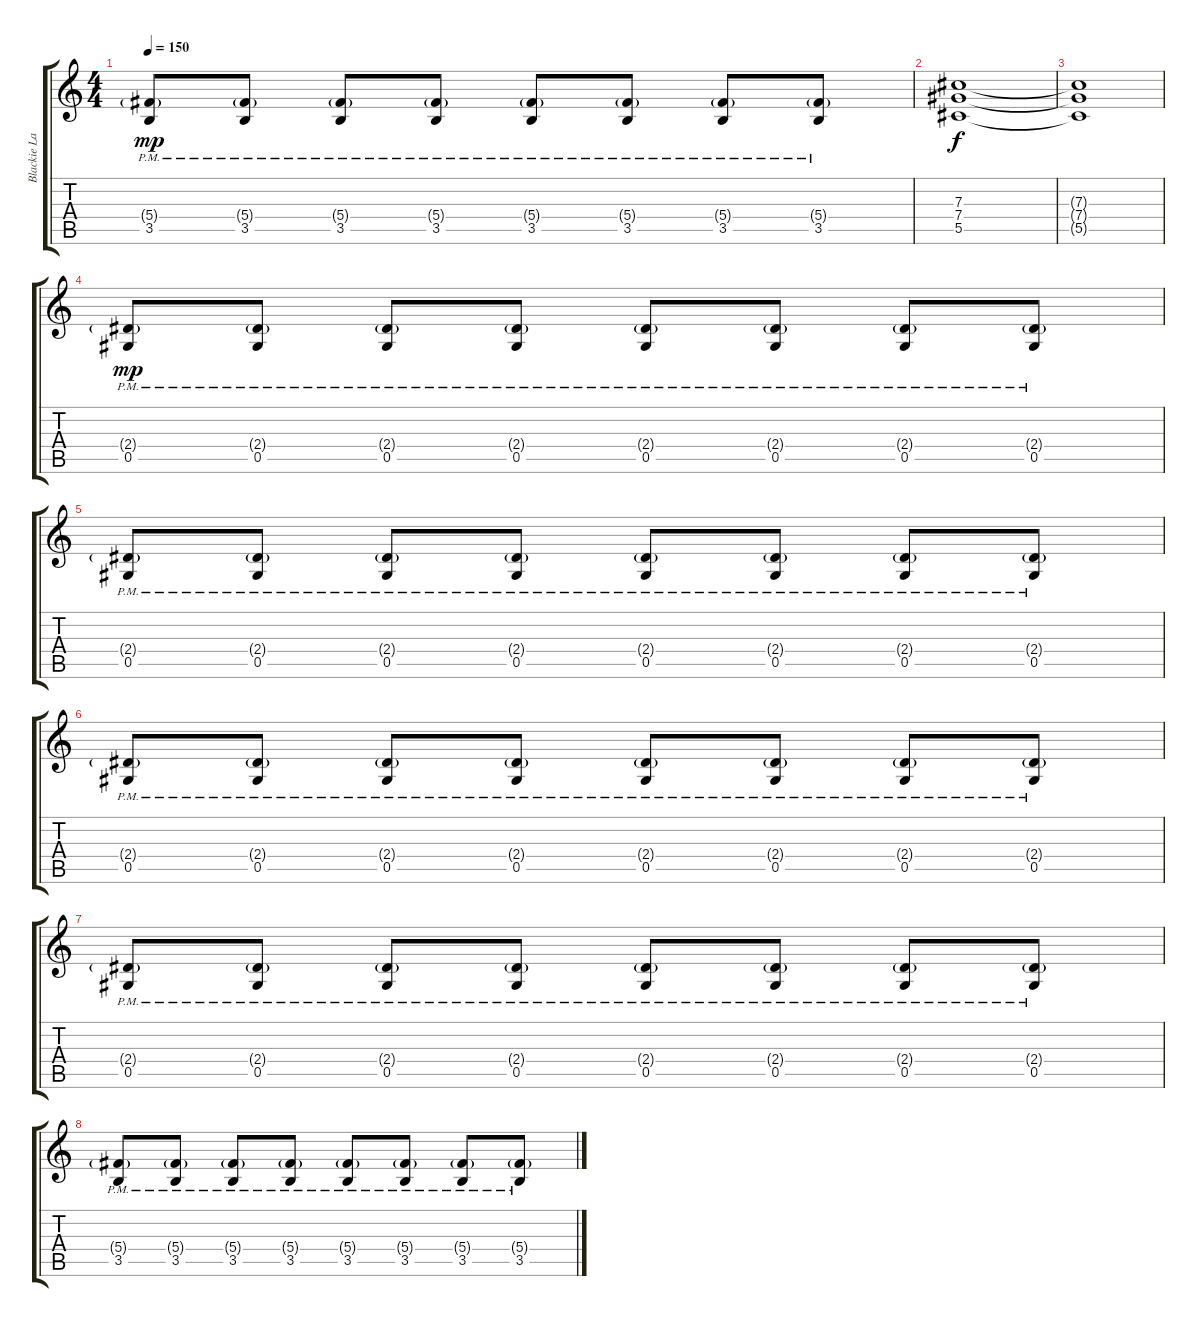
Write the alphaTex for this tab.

\track ("Blackie Lawless" "Blackie La") {instrument distortionguitar}
\staff {score tabs}
\tuning (Eb4 Bb3 Gb3 Db3 Ab2 Eb2) {hide}
\ts (4 4)
\tempo 150
\clef g2
\ks c
(5.4{g pm} 3.5{pm}).8{dy mp} (5.4{g pm} 3.5{pm}).8 (5.4{g pm} 3.5{pm}).8 (5.4{g pm} 3.5{pm}).8 (5.4{g pm} 3.5{pm}).8 (5.4{g pm} 3.5{pm}).8 (5.4{g pm} 3.5{pm}).8 (5.4{g pm} 3.5{pm}).8 |
(7.3 7.4 5.5).1{dy f} |
(7.3{t} 7.4{t} 5.5{t}).1 |
(2.4{g pm} 0.5{pm}).8{dy mp} (2.4{g pm} 0.5{pm}).8 (2.4{g pm} 0.5{pm}).8 (2.4{g pm} 0.5{pm}).8 (2.4{g pm} 0.5{pm}).8 (2.4{g pm} 0.5{pm}).8 (2.4{g pm} 0.5{pm}).8 (2.4{g pm} 0.5{pm}).8 |
(2.4{g pm} 0.5{pm}).8 (2.4{g pm} 0.5{pm}).8 (2.4{g pm} 0.5{pm}).8 (2.4{g pm} 0.5{pm}).8 (2.4{g pm} 0.5{pm}).8 (2.4{g pm} 0.5{pm}).8 (2.4{g pm} 0.5{pm}).8 (2.4{g pm} 0.5{pm}).8 |
(2.4{g pm} 0.5{pm}).8 (2.4{g pm} 0.5{pm}).8 (2.4{g pm} 0.5{pm}).8 (2.4{g pm} 0.5{pm}).8 (2.4{g pm} 0.5{pm}).8 (2.4{g pm} 0.5{pm}).8 (2.4{g pm} 0.5{pm}).8 (2.4{g pm} 0.5{pm}).8 |
(2.4{g pm} 0.5{pm}).8 (2.4{g pm} 0.5{pm}).8 (2.4{g pm} 0.5{pm}).8 (2.4{g pm} 0.5{pm}).8 (2.4{g pm} 0.5{pm}).8 (2.4{g pm} 0.5{pm}).8 (2.4{g pm} 0.5{pm}).8 (2.4{g pm} 0.5{pm}).8 |
(5.4{g pm} 3.5{pm}).8 (5.4{g pm} 3.5{pm}).8 (5.4{g pm} 3.5{pm}).8 (5.4{g pm} 3.5{pm}).8 (5.4{g pm} 3.5{pm}).8 (5.4{g pm} 3.5{pm}).8 (5.4{g pm} 3.5{pm}).8 (5.4{g pm} 3.5{pm}).8
